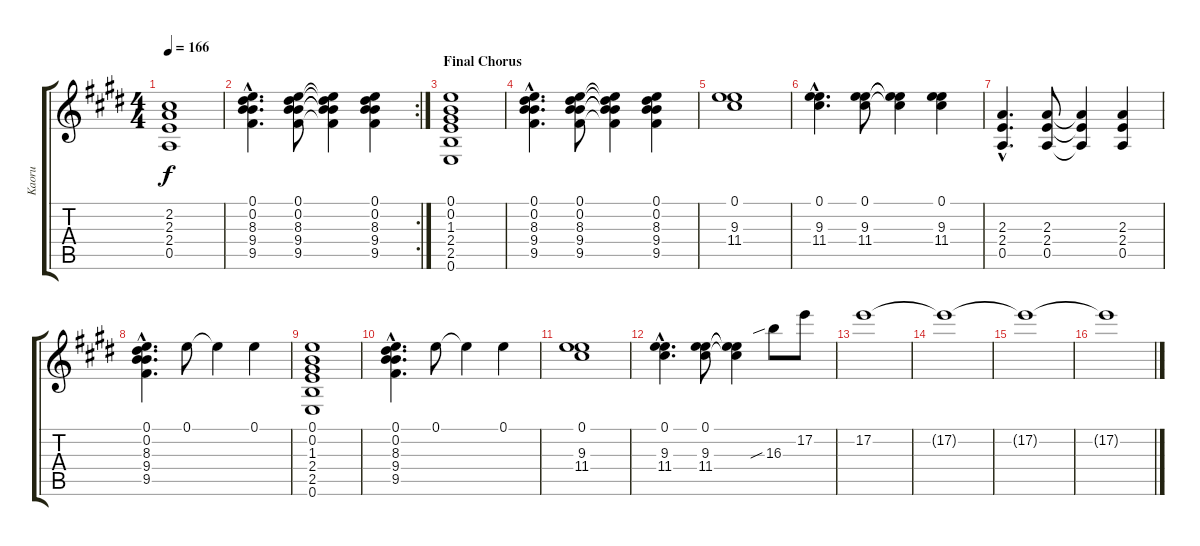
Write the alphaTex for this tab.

\track ("Kaoru" "Kaoru") {instrument distortionguitar}
\staff {score tabs}
\tuning (E4 B3 G3 D3 A2 E2) {hide}
\ts (4 4)
\tempo 166
\clef g2
\ks e
(2.2 2.3 2.4 0.5).1{dy f} |
\rc 2
(0.1{hac} 0.2{hac} 8.3{hac} 9.4{hac} 9.5{hac}).4{d} (0.1 0.2 8.3 9.4 9.5).8 (0.1{t} 0.2{t} 8.3{t} 9.4{t} 9.5{t}).4 (0.1 0.2 8.3 9.4 9.5).4 |
\section ("" "Final Chorus")
(0.1 0.2 1.3 2.4 2.5 0.6).1{volume 8 instrument distortionguitar} |
(0.1{hac} 0.2{hac} 8.3{hac} 9.4{hac} 9.5{hac}).4{d} (0.1 0.2 8.3 9.4 9.5).8 (0.1{t} 0.2{t} 8.3{t} 9.4{t} 9.5{t}).4 (0.1 0.2 8.3 9.4 9.5).4 |
(0.1 9.3 11.4).1 |
(0.1{hac} 9.3{hac} 11.4{hac}).4{d} (0.1 9.3 11.4).8 (0.1{t} 9.3{t} 11.4{t}).4 (0.1 9.3 11.4).4 |
(2.3{hac} 2.4{hac} 0.5{hac}).4{d} (2.3 2.4 0.5).8 (2.3{t} 2.4{t} 0.5{t}).4 (2.3 2.4 0.5).4 |
(0.1{hac} 0.2{hac} 8.3{hac} 9.4{hac} 9.5{hac}).4{d} 0.1.8 0.1{t}.4 0.1.4 |
(0.1 0.2 1.3 2.4 2.5 0.6).1 |
(0.1{hac} 0.2{hac} 8.3{hac} 9.4{hac} 9.5{hac}).4{d} 0.1.8 0.1{t}.4 0.1.4 |
(0.1 9.3 11.4).1 |
(0.1{hac} 9.3{hac} 11.4{hac}).4{d} (0.1 9.3 11.4).8 (0.1{t} 9.3{t} 11.4{t}).4 16.3{sib}.8{volume 11} 17.2.8 |
17.2.1 |
17.2{t}.1 |
17.2{t}.1 |
17.2{t}.1
